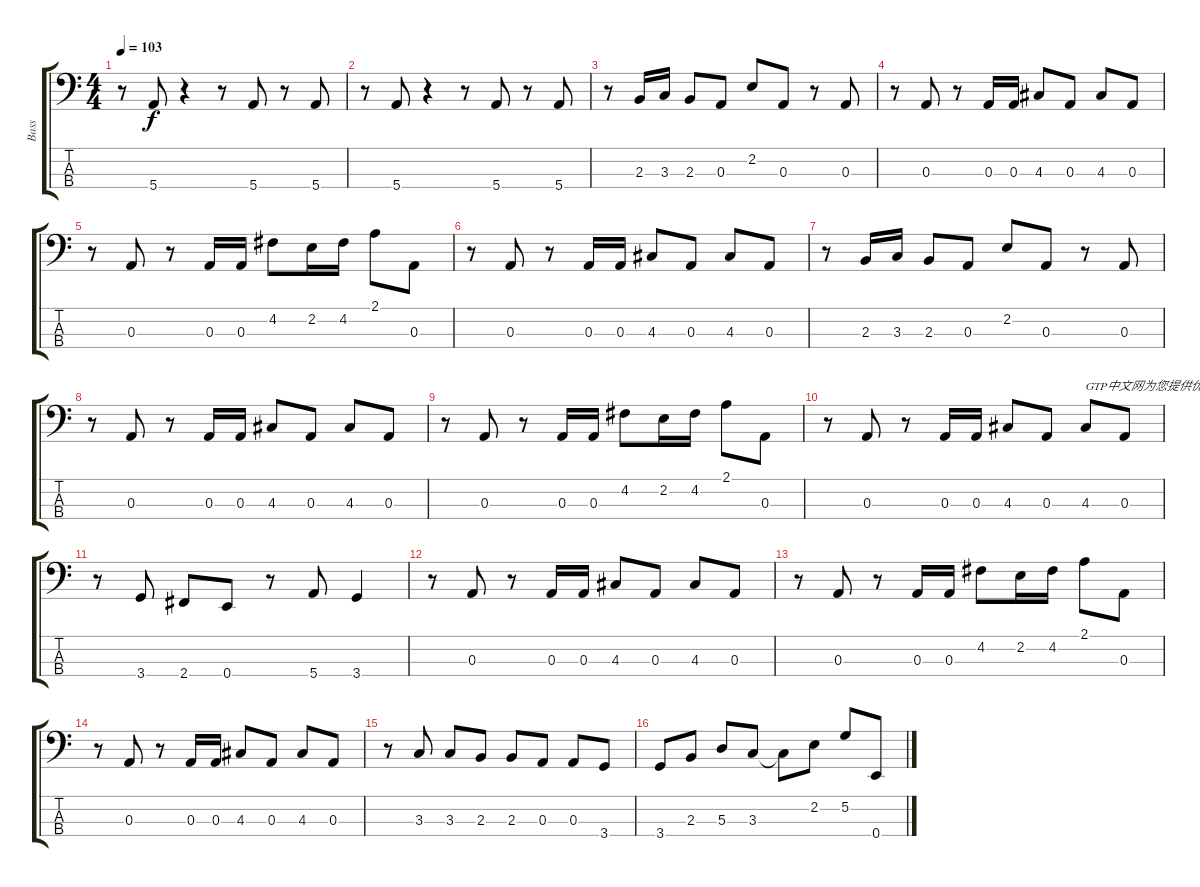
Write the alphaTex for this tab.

\track ("Bass" "Bass") {instrument electricbassfinger}
\staff {score tabs}
\tuning (G2 D2 A1 E1) {hide}
\ts (4 4)
\tempo 103
\clef f4
\ks c
r.8{dy f} 5.4.8 r.4 r.8 5.4.8 r.8 5.4.8 |
r.8 5.4.8 r.4 r.8 5.4.8 r.8 5.4.8 |
r.8 2.3.16 3.3.16 2.3.8 0.3.8 2.2.8 0.3.8 r.8 0.3.8 |
r.8 0.3.8 r.8 0.3.16 0.3.16 4.3.8 0.3.8 4.3.8 0.3.8 |
r.8 0.3.8 r.8 0.3.16 0.3.16 4.2.8 2.2.16 4.2.16 2.1.8 0.3.8 |
r.8 0.3.8 r.8 0.3.16 0.3.16 4.3.8 0.3.8 4.3.8 0.3.8 |
r.8 2.3.16 3.3.16 2.3.8 0.3.8 2.2.8 0.3.8 r.8 0.3.8 |
r.8 0.3.8 r.8 0.3.16 0.3.16 4.3.8 0.3.8 4.3.8 0.3.8 |
r.8 0.3.8 r.8 0.3.16 0.3.16 4.2.8 2.2.16 4.2.16 2.1.8 0.3.8 |
r.8 0.3.8 r.8 0.3.16 0.3.16 4.3.8 0.3.8 4.3.8{txt "GTP中文网为您提供优秀的谱子"} 0.3.8 |
r.8 3.4.8 2.4.8 0.4.8 r.8 5.4.8 3.4.4 |
r.8 0.3.8 r.8 0.3.16 0.3.16 4.3.8 0.3.8 4.3.8 0.3.8 |
r.8 0.3.8 r.8 0.3.16 0.3.16 4.2.8 2.2.16 4.2.16 2.1.8 0.3.8 |
r.8 0.3.8 r.8 0.3.16 0.3.16 4.3.8 0.3.8 4.3.8 0.3.8 |
r.8 3.3.8 3.3.8 2.3.8 2.3.8 0.3.8 0.3.8 3.4.8 |
3.4.8 2.3.8 5.3.8 3.3.8 3.3{t}.8 2.2.8 5.2.8 0.4.8
